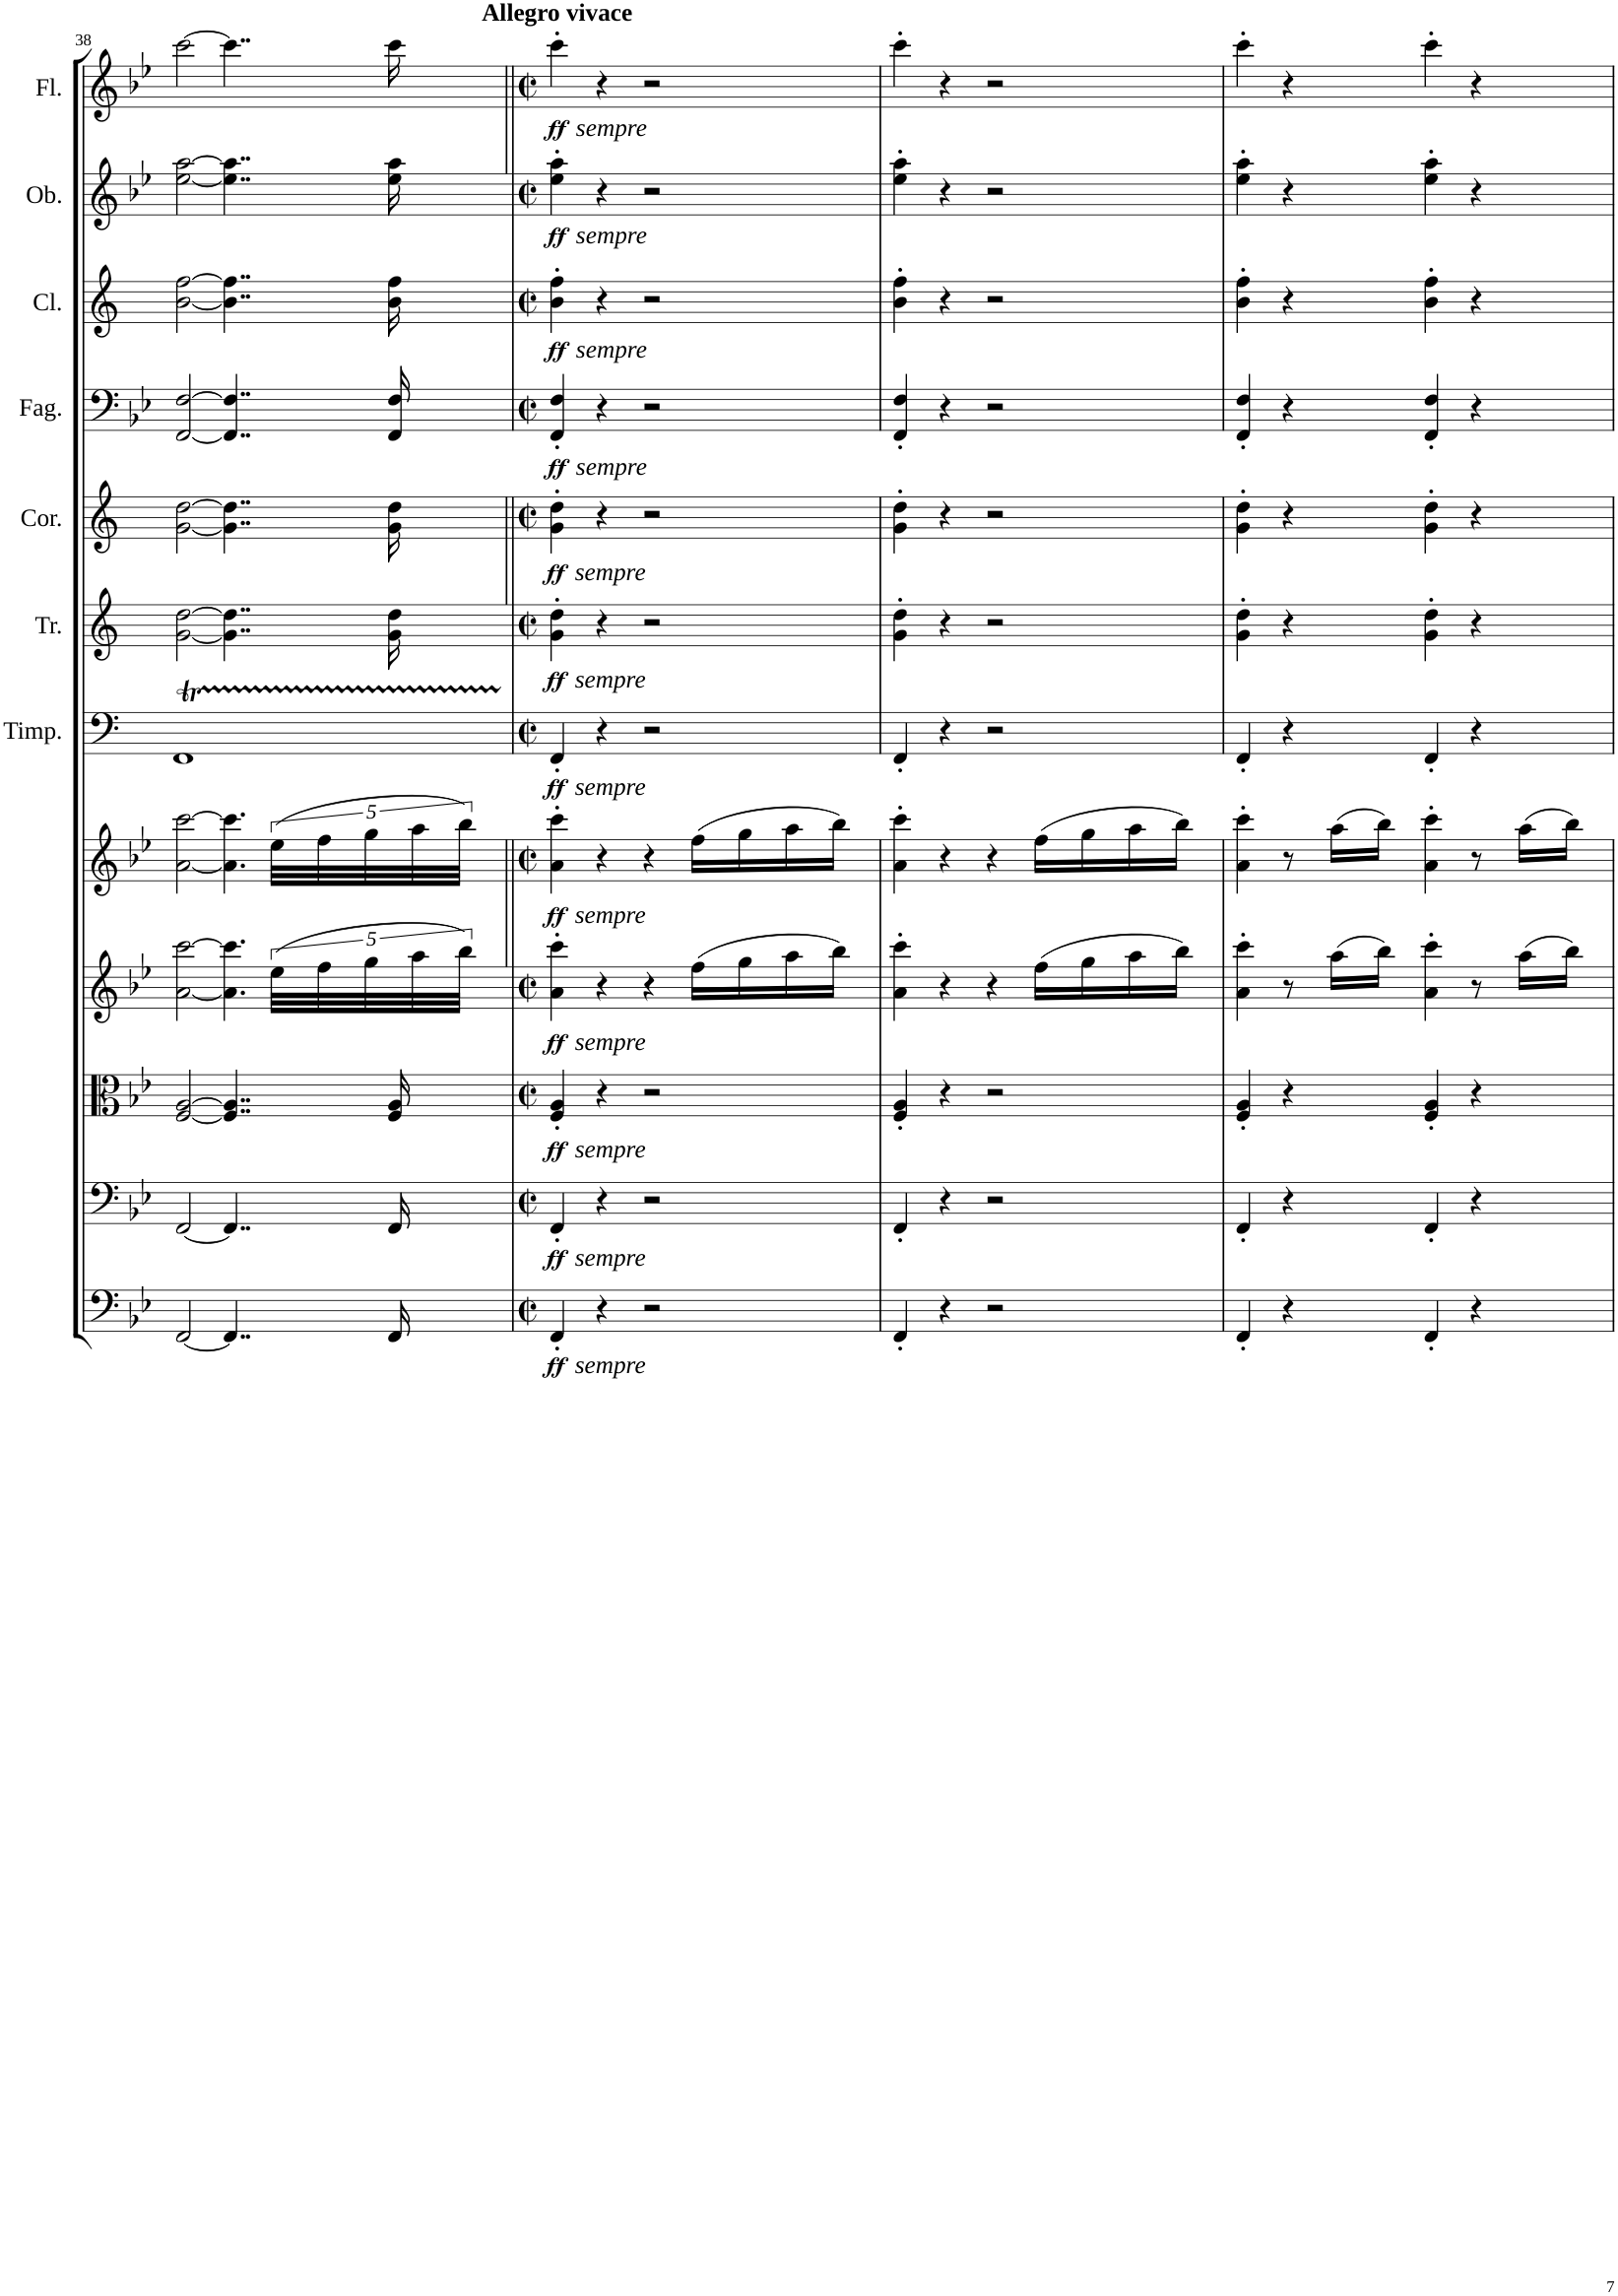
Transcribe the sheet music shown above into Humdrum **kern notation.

**kern	**kern	**kern	**kern	**kern	**kern	**kern	**kern	**kern	**kern	**kern	**kern
*part12	*part11	*part10	*part9	*part8	*part7	*part6	*part5	*part4	*part3	*part2	*part1
*staff12	*staff11	*staff10	*staff9	*staff8	*staff7	*staff6	*staff5	*staff4	*staff3	*staff2	*staff1
*I"Contrabasso	*I"Violoncello	*I"Viola	*I"Violino II	*I"Violino I	*I"Timpani in B-F	*I"Trombe in B	*I"Corni in B	*I"Fagotti	*I"Clarinetti in B	*I"Oboi	*I"Flauto
*	*	*	*	*	*I'Timp.	*I'Tr.	*I'Cor.	*I'Fag.	*I'Cl.	*I'Ob.	*I'Fl.
!!LO:PB:g=z
*clefF4	*clefF4	*clefC3	*clefG2	*clefG2	*clefF4	*clefG2	*clefG2	*clefF4	*clefG2	*clefG2	*clefG2
*Trd7c12	*	*	*	*	*	*Trd1c2	*Trd8c14	*	*Trd1c2	*	*
*k[b-e-]	*k[b-e-]	*k[b-e-]	*k[b-e-]	*k[b-e-]	*k[b-e-]	*k[]	*k[]	*k[b-e-]	*k[]	*k[b-e-]	*k[b-e-]
*M2/2	*M2/2	*M2/2	*M2/2	*M2/2	*M2/2	*M2/2	*M2/2	*M2/2	*M2/2	*M2/2	*M2/2
*met(c|)	*met(c|)	*met(c|)	*met(c|)	*met(c|)	*met(c|)	*met(c|)	*met(c|)	*met(c|)	*met(c|)	*met(c|)	*met(c|)
=38	=38	=38	=38	=38	=38	=38	=38	=38	=38	=38	=38
*	*	*	*	*	*tremolo	*	*	*	*	*	*
[2FF/	[2FF/	[2F/ [2A/	[2a\ [2ccc\	[2a\ [2ccc\	64FFTLLLL	[2g\ [2dd\	[2g\ [2dd\	[2FF/ [2F/	[2b\ [2ff\	[2ee-\ [2aa\	[2ccc\
.	.	.	.	.	64FFT	.	.	.	.	.	.
.	.	.	.	.	64FFT	.	.	.	.	.	.
.	.	.	.	.	64FFT	.	.	.	.	.	.
.	.	.	.	.	64FFT	.	.	.	.	.	.
.	.	.	.	.	64FFT	.	.	.	.	.	.
.	.	.	.	.	64FFT	.	.	.	.	.	.
.	.	.	.	.	64FFT	.	.	.	.	.	.
.	.	.	.	.	64FFT	.	.	.	.	.	.
.	.	.	.	.	64FFT	.	.	.	.	.	.
.	.	.	.	.	64FFT	.	.	.	.	.	.
.	.	.	.	.	64FFT	.	.	.	.	.	.
.	.	.	.	.	64FFT	.	.	.	.	.	.
.	.	.	.	.	64FFT	.	.	.	.	.	.
.	.	.	.	.	64FFT	.	.	.	.	.	.
.	.	.	.	.	64FFT	.	.	.	.	.	.
.	.	.	.	.	64FFT	.	.	.	.	.	.
.	.	.	.	.	64FFT	.	.	.	.	.	.
.	.	.	.	.	64FFT	.	.	.	.	.	.
.	.	.	.	.	64FFT	.	.	.	.	.	.
.	.	.	.	.	64FFT	.	.	.	.	.	.
.	.	.	.	.	64FFT	.	.	.	.	.	.
.	.	.	.	.	64FFT	.	.	.	.	.	.
.	.	.	.	.	64FFT	.	.	.	.	.	.
.	.	.	.	.	64FFT	.	.	.	.	.	.
.	.	.	.	.	64FFT	.	.	.	.	.	.
.	.	.	.	.	64FFT	.	.	.	.	.	.
.	.	.	.	.	64FFT	.	.	.	.	.	.
.	.	.	.	.	64FFT	.	.	.	.	.	.
.	.	.	.	.	64FFT	.	.	.	.	.	.
.	.	.	.	.	64FFT	.	.	.	.	.	.
.	.	.	.	.	64FFT	.	.	.	.	.	.
4..FF/]	4..FF/]	4..F/] 4..A/]	4.a\] 4.ccc\]	4.a\] 4.ccc\]	64FFT	4..g\] 4..dd\]	4..g\] 4..dd\]	4..FF/] 4..F/]	4..b\] 4..ff\]	4..ee-\] 4..aa\]	4..ccc\]
.	.	.	.	.	64FFT	.	.	.	.	.	.
.	.	.	.	.	64FFT	.	.	.	.	.	.
.	.	.	.	.	64FFT	.	.	.	.	.	.
.	.	.	.	.	64FFT	.	.	.	.	.	.
.	.	.	.	.	64FFT	.	.	.	.	.	.
.	.	.	.	.	64FFT	.	.	.	.	.	.
.	.	.	.	.	64FFT	.	.	.	.	.	.
.	.	.	.	.	64FFT	.	.	.	.	.	.
.	.	.	.	.	64FFT	.	.	.	.	.	.
.	.	.	.	.	64FFT	.	.	.	.	.	.
.	.	.	.	.	64FFT	.	.	.	.	.	.
.	.	.	.	.	64FFT	.	.	.	.	.	.
.	.	.	.	.	64FFT	.	.	.	.	.	.
.	.	.	.	.	64FFT	.	.	.	.	.	.
.	.	.	.	.	64FFT	.	.	.	.	.	.
.	.	.	.	.	64FFT	.	.	.	.	.	.
.	.	.	.	.	64FFT	.	.	.	.	.	.
.	.	.	.	.	64FFT	.	.	.	.	.	.
.	.	.	.	.	64FFT	.	.	.	.	.	.
.	.	.	.	.	64FFT	.	.	.	.	.	.
.	.	.	.	.	64FFT	.	.	.	.	.	.
.	.	.	.	.	64FFT	.	.	.	.	.	.
.	.	.	.	.	64FFT	.	.	.	.	.	.
.	.	.	(40ee-\LLL	(40ee-\LLL	64FFT	.	.	.	.	.	.
.	.	.	.	.	64FFT	.	.	.	.	.	.
.	.	.	40ff\	40ff\	.	.	.	.	.	.	.
.	.	.	.	.	64FFT	.	.	.	.	.	.
.	.	.	.	.	64FFT	.	.	.	.	.	.
.	.	.	40gg\	40gg\	.	.	.	.	.	.	.
16FF/	16FF/	16F/ 16A/	.	.	64FFT	16g\ 16dd\	16g\ 16dd\	16FF/ 16F/	16b\ 16ff\	16ee-\ 16aa\	16ccc\
.	.	.	40aa\	40aa\	.	.	.	.	.	.	.
.	.	.	.	.	64FFT	.	.	.	.	.	.
.	.	.	.	.	64FFT	.	.	.	.	.	.
.	.	.	40bb-\JJJ)	40bb-\JJJ)	.	.	.	.	.	.	.
.	.	.	.	.	64FFTJJJJ	.	.	.	.	.	.
*	*	*	*	*	*Xtremolo	*	*	*	*	*	*
=39||	=39||	=39||	=39||	=39||	=39||	=39||	=39||	=39||	=39||	=39||	=39||
*M2/2	*M2/2	*M2/2	*M2/2	*M2/2	*M2/2	*M2/2	*M2/2	*M2/2	*M2/2	*M2/2	*M2/2
*met(c|)	*met(c|)	*met(c|)	*met(c|)	*met(c|)	*met(c|)	*met(c|)	*met(c|)	*met(c|)	*met(c|)	*met(c|)	*met(c|)
!	!	!	!	!	!	!	!	!	!	!	!LO:TX:a:B:t=Allegro vivace
!	!	!	!	!	!	!	!	!	!	!	!LO:TX:b:t=sempre
!	!	!	!	!	!	!	!	!	!	!LO:TX:b:t=sempre	!
!	!	!	!	!	!	!	!	!	!LO:TX:b:t=sempre	!	!
!	!	!	!	!	!	!	!	!LO:TX:b:t=sempre	!	!	!
!	!	!	!	!	!	!	!LO:TX:b:t=sempre	!	!	!	!
!	!	!	!	!	!	!LO:TX:b:t=sempre	!	!	!	!	!
!	!	!	!	!	!LO:TX:b:t=sempre	!	!	!	!	!	!
!	!	!	!	!LO:TX:b:t=sempre	!	!	!	!	!	!	!
!	!	!	!LO:TX:b:t=sempre	!	!	!	!	!	!	!	!
!	!	!LO:TX:b:t=sempre	!	!	!	!	!	!	!	!	!
!	!LO:TX:b:t=sempre	!	!	!	!	!	!	!	!	!	!
!LO:TX:b:t=sempre	!	!	!	!	!	!	!	!	!	!	!
4FF'/	4FF'/	4F/' 4A/'	4a\' 4ccc\'	4a\' 4ccc\'	4FF'/	4g\' 4dd\'	4g\' 4dd\'	4FF/' 4F/'	4b\' 4ff\'	4ee-\' 4aa\'	4ccc'\
4r	4r	4r	4r	4r	4r	4r	4r	4r	4r	4r	4r
2r	2r	2r	4r	4r	2r	2r	2r	2r	2r	2r	2r
.	.	.	(16ff\LL	(16ff\LL	.	.	.	.	.	.	.
.	.	.	16gg\	16gg\	.	.	.	.	.	.	.
.	.	.	16aa\	16aa\	.	.	.	.	.	.	.
.	.	.	16bb-\JJ)	16bb-\JJ)	.	.	.	.	.	.	.
=40	=40	=40	=40	=40	=40	=40	=40	=40	=40	=40	=40
4FF'/	4FF'/	4F/' 4A/'	4a\' 4ccc\'	4a\' 4ccc\'	4FF'/	4g\' 4dd\'	4g\' 4dd\'	4FF/' 4F/'	4b\' 4ff\'	4ee-\' 4aa\'	4ccc'\
4r	4r	4r	4r	4r	4r	4r	4r	4r	4r	4r	4r
2r	2r	2r	4r	4r	2r	2r	2r	2r	2r	2r	2r
.	.	.	(16ff\LL	(16ff\LL	.	.	.	.	.	.	.
.	.	.	16gg\	16gg\	.	.	.	.	.	.	.
.	.	.	16aa\	16aa\	.	.	.	.	.	.	.
.	.	.	16bb-\JJ)	16bb-\JJ)	.	.	.	.	.	.	.
=41	=41	=41	=41	=41	=41	=41	=41	=41	=41	=41	=41
4FF'/	4FF'/	4F/' 4A/'	4a\' 4ccc\'	4a\' 4ccc\'	4FF'/	4g\' 4dd\'	4g\' 4dd\'	4FF/' 4F/'	4b\' 4ff\'	4ee-\' 4aa\'	4ccc'\
4r	4r	4r	8r	8r	4r	4r	4r	4r	4r	4r	4r
.	.	.	(16aa\LL	(16aa\LL	.	.	.	.	.	.	.
.	.	.	16bb-\JJ)	16bb-\JJ)	.	.	.	.	.	.	.
4FF'/	4FF'/	4F/' 4A/'	4a\' 4ccc\'	4a\' 4ccc\'	4FF'/	4g\' 4dd\'	4g\' 4dd\'	4FF/' 4F/'	4b\' 4ff\'	4ee-\' 4aa\'	4ccc'\
4r	4r	4r	8r	8r	4r	4r	4r	4r	4r	4r	4r
.	.	.	(16aa\LL	(16aa\LL	.	.	.	.	.	.	.
.	.	.	16bb-\JJ)	16bb-\JJ)	.	.	.	.	.	.	.
=	=	=	=	=	=	=	=	=	=	=	=
*-	*-	*-	*-	*-	*-	*-	*-	*-	*-	*-	*-
